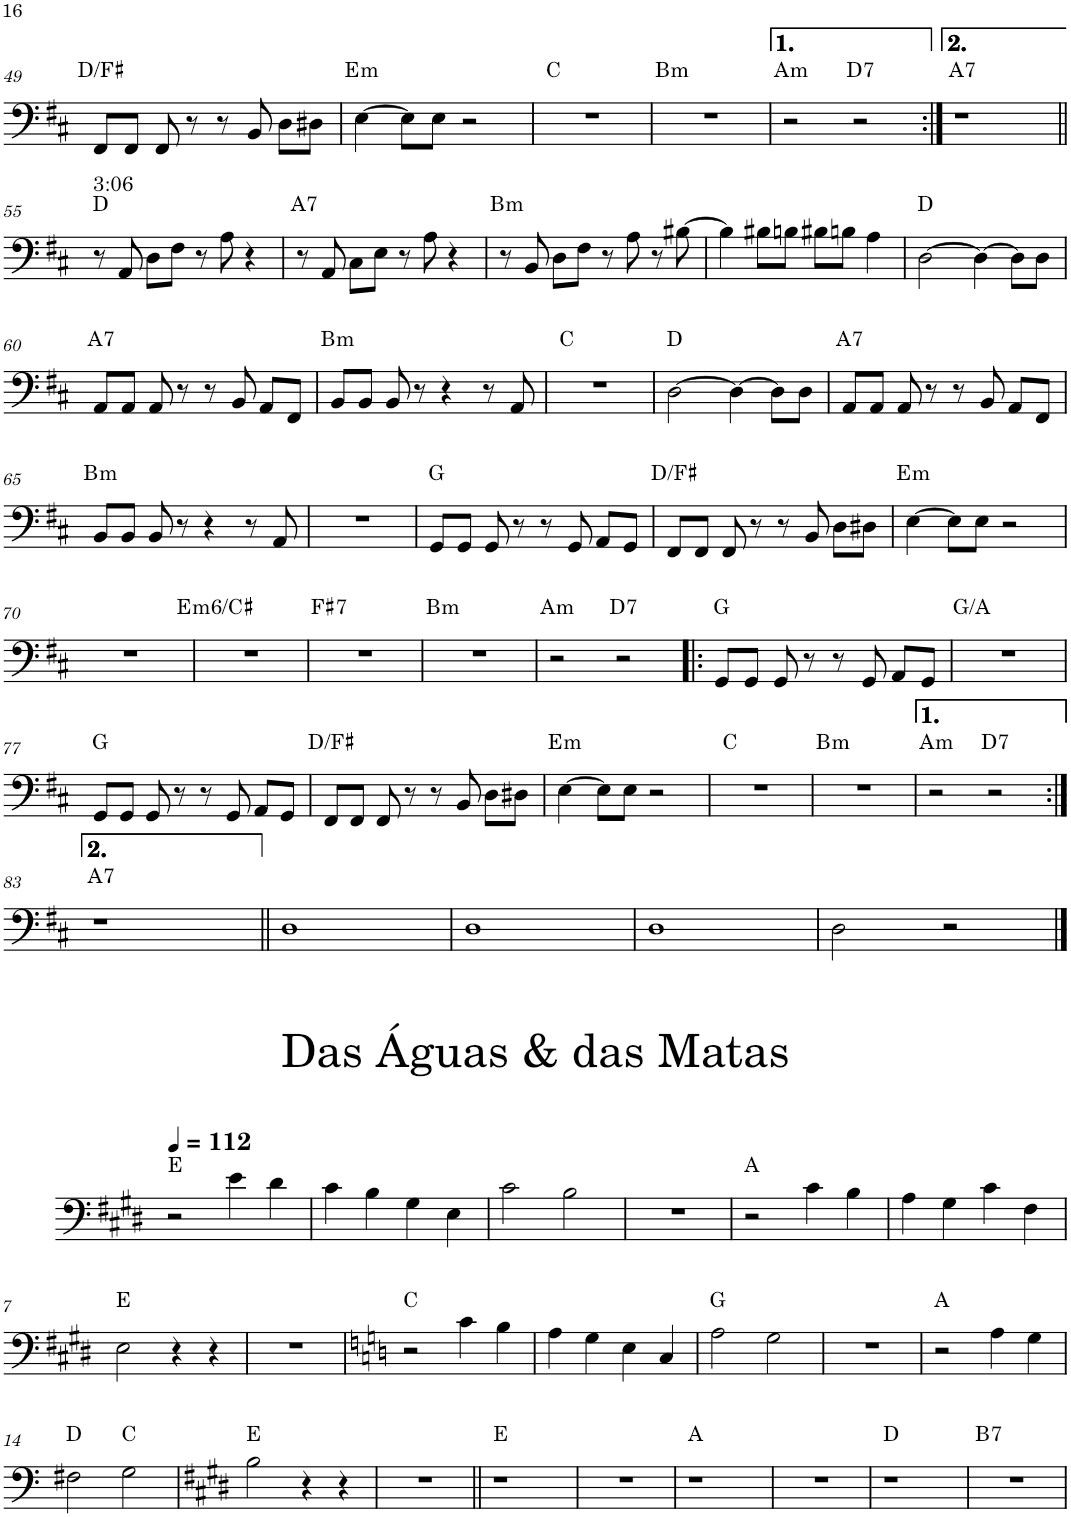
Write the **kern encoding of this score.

**kern	**harte
*part1	*part1
*staff1	*
*I"Bass Guitar	*
*I'B. Guit.	*
!!LO:PB:g=z
*clefF4	*
*Trd7c12	*
*k[f#c#]	*
*M2/2	*
=49	=49
8FF#/L	D:maj/3
8FF#/J	.
8FF#/	.
8r	.
8r	.
8BB/	.
8D\L	.
8D#X\J	.
=50	=50
!	!LO:H:kt=m
[4E\	E:min
8E\L]	.
8E\J	.
2r	.
=51	=51
1r	C:maj
=52	=52
!	!LO:H:kt=m
1r	B:min
=53	=53
!	!LO:H:kt=m
2r	A:min
!	!LO:H:kt=7
2r	D:7
=54:|!	=54:|!
!	!LO:H:kt=7
1r	A:7
!!LO:LB:g=z
=55||	=55||
!LO:TX:a:t=3&colon;06	!
8r	D:maj
8AA/	.
8D\L	.
8F#\J	.
8r	.
8A\	.
4r	.
=56	=56
!	!LO:H:kt=7
8r	A:7
8AA/	.
8C#\L	.
8E\J	.
8r	.
8A\	.
4r	.
=57	=57
!	!LO:H:kt=m
8r	B:min
8BB/	.
8D\L	.
8F#\J	.
8r	.
8A\	.
8r	.
[8B#X\	.
=58	=58
4B#\]	.
8B#X\L	.
8Bn\J	.
8B#X\L	.
8Bn\J	.
4A\	.
=59	=59
[2D\	D:maj
4D\_	.
8D\L]	.
8D\J	.
!!LO:LB:g=z
=60	=60
!	!LO:H:kt=7
8AA/L	A:7
8AA/J	.
8AA/	.
8r	.
8r	.
8BB/	.
8AA/L	.
8FF#/J	.
=61	=61
!	!LO:H:kt=m
8BB/L	B:min
8BB/J	.
8BB/	.
8r	.
4r	.
8r	.
8AA/	.
=62	=62
1r	C:maj
=63	=63
[2D\	D:maj
4D\_	.
8D\L]	.
8D\J	.
=64	=64
!	!LO:H:kt=7
8AA/L	A:7
8AA/J	.
8AA/	.
8r	.
8r	.
8BB/	.
8AA/L	.
8FF#/J	.
!!LO:LB:g=z
=65	=65
!	!LO:H:kt=m
8BB/L	B:min
8BB/J	.
8BB/	.
8r	.
4r	.
8r	.
8AA/	.
=66	=66
1r	.
=67	=67
8GG/L	G:maj
8GG/J	.
8GG/	.
8r	.
8r	.
8GG/	.
8AA/L	.
8GG/J	.
=68	=68
8FF#/L	D:maj/3
8FF#/J	.
8FF#/	.
8r	.
8r	.
8BB/	.
8D\L	.
8D#X\J	.
=69	=69
!	!LO:H:kt=m
[4E\	E:min
8E\L]	.
8E\J	.
2r	.
!!LO:LB:g=z
=70	=70
1r	.
=71	=71
!	!LO:H:kt=m6
1r	E:min6/6
=72	=72
!	!LO:H:kt=7
1r	F#:7
=73	=73
!	!LO:H:kt=m
1r	B:min
=74	=74
!	!LO:H:kt=m
2r	A:min
!	!LO:H:kt=7
2r	D:7
=75!|:	=75!|:
8GG/L	G:maj
8GG/J	.
8GG/	.
8r	.
8r	.
8GG/	.
8AA/L	.
8GG/J	.
=76	=76
1r	G:maj/2
!!LO:LB:g=z
=77	=77
8GG/L	G:maj
8GG/J	.
8GG/	.
8r	.
8r	.
8GG/	.
8AA/L	.
8GG/J	.
=78	=78
8FF#/L	D:maj/3
8FF#/J	.
8FF#/	.
8r	.
8r	.
8BB/	.
8D\L	.
8D#X\J	.
=79	=79
!	!LO:H:kt=m
[4E\	E:min
8E\L]	.
8E\J	.
2r	.
=80	=80
1r	C:maj
=81	=81
!	!LO:H:kt=m
1r	B:min
=82	=82
!	!LO:H:kt=m
2r	A:min
!	!LO:H:kt=7
2r	D:7
!!LO:LB:g=z
=83:|!	=83:|!
!	!LO:H:kt=7
1r	A:7
=84||	=84||
1D	.
=85	=85
1D	.
=86	=86
1D	.
=87	=87
2D\	.
2r	.
!!LO:LB:g=z
==1	==1
*k[f#c#g#d#]	*
*MM112	*
2r	E:maj
4e\	.
4d#\	.
=2	=2
4c#\	.
4B\	.
4G#\	.
4E\	.
=3	=3
2c#\	.
2B\	.
=4	=4
1r	.
=5	=5
2r	A:maj
4c#\	.
4B\	.
=6	=6
4A\	.
4G#\	.
4c#\	.
4F#\	.
!!LO:LB:g=z
=7	=7
2E\	E:maj
4r	.
4r	.
=8	=8
1r	.
=9	=9
*k[]	*
2r	C:maj
4c\	.
4B\	.
=10	=10
4A\	.
4G\	.
4E\	.
4C/	.
=11	=11
2A\	G:maj
2G\	.
=12	=12
1r	.
=13	=13
2r	A:maj
4A\	.
4G\	.
!!LO:LB:g=z
=14	=14
2F#X\	D:maj
2G\	C:maj
=15	=15
*k[f#c#g#d#]	*
2B\	E:maj
4r	.
4r	.
=16	=16
1r	.
=17||	=17||
1r	E:maj
=18	=18
1r	.
=19	=19
1r	A:maj
=20	=20
1r	.
=21	=21
1r	D:maj
=22	=22
!	!LO:H:kt=7
1r	B:7
=	=
*-	*-
